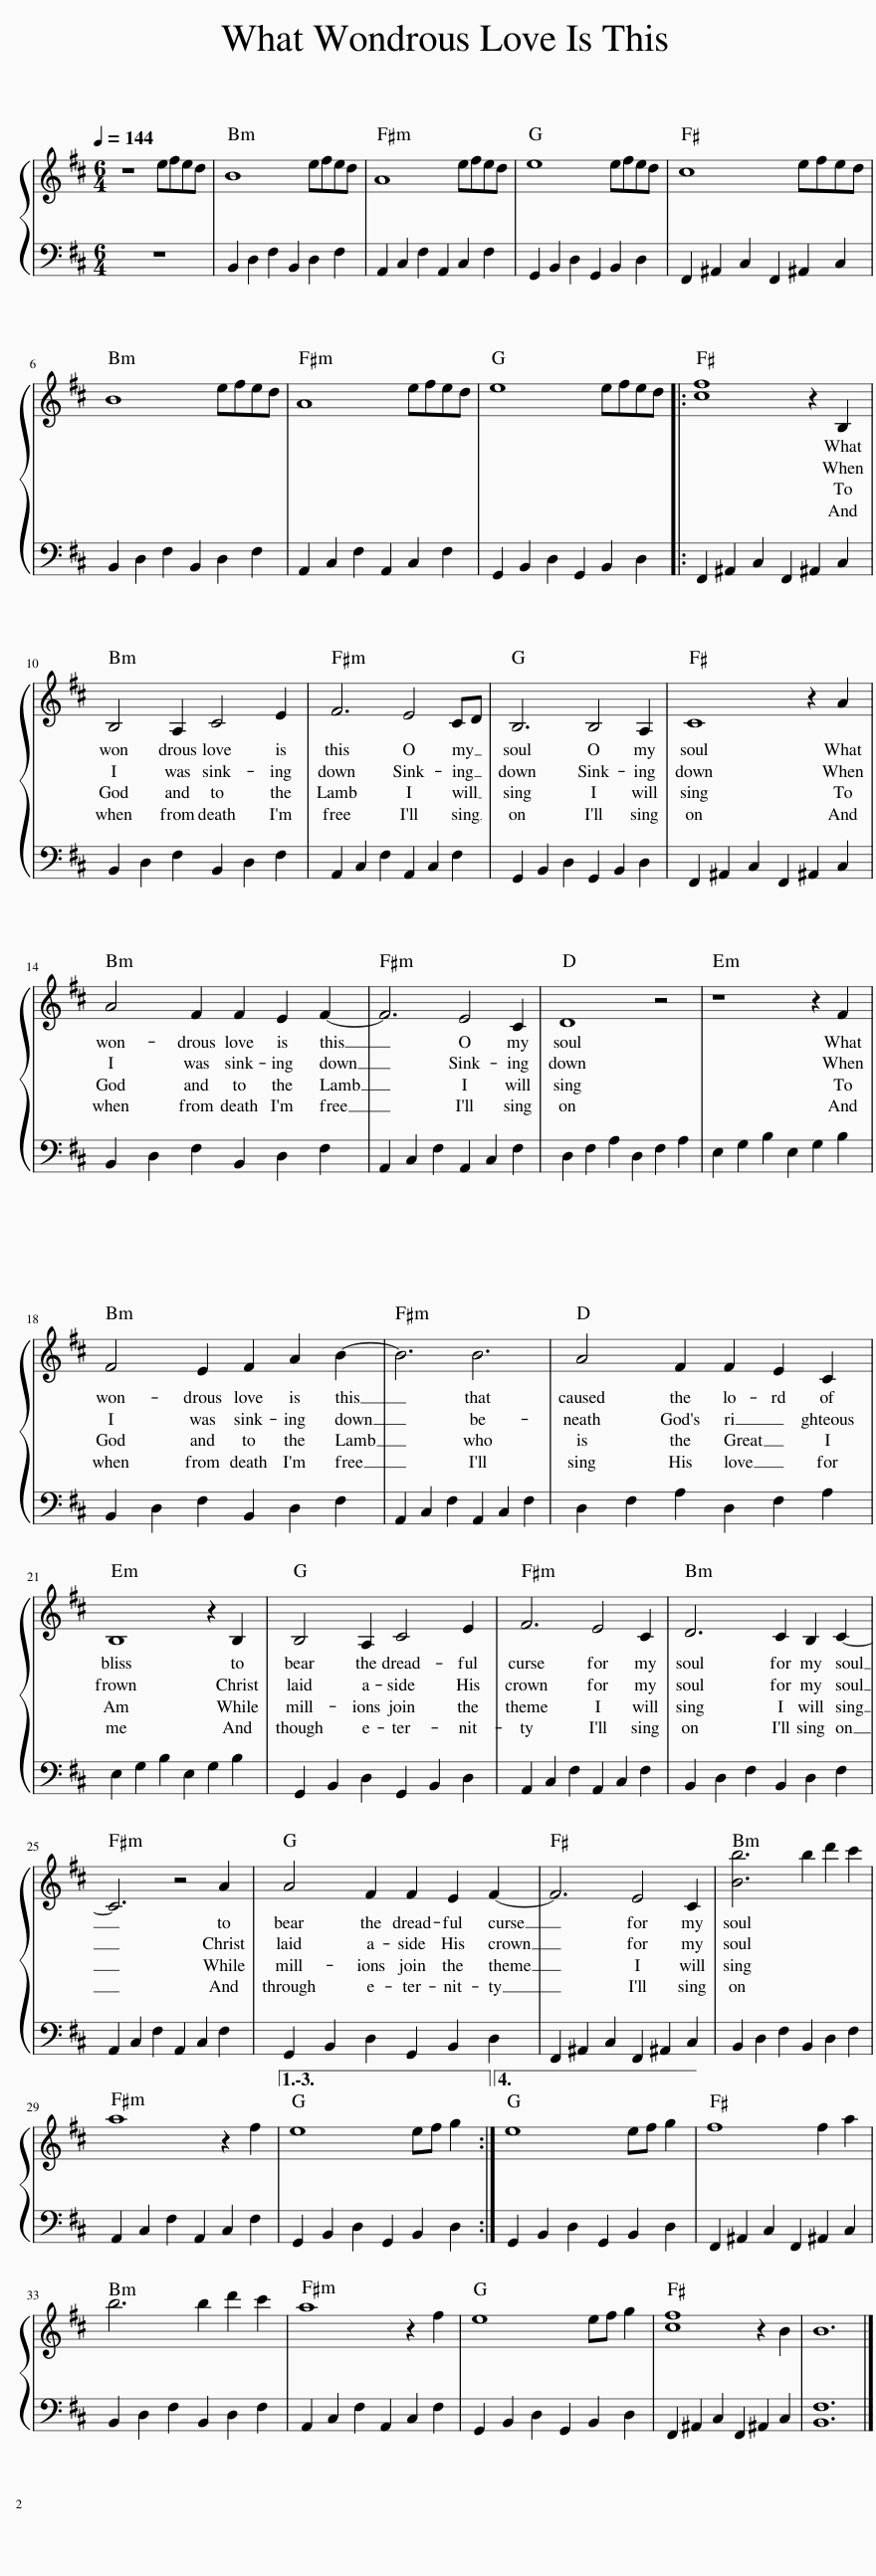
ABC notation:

X:1
%%score { 1 | 2 }
L:1/8
Q:1/4=144
M:6/4
I:linebreak $
K:D
V:1 treble
V:2 bass
V:1
 z8 efed | B8 efed | A8 efed | e8 efed | c8 efed |$ %5
 B8 efed | A8 efed | e8 efed |: [cf]8 z2 B,2 |$ B,4 A,2 C4 E2 | %10
 F6 E4 CD | B,6 B,4 A,2 | C8 z2 A2 |$ A4 F2 F2 E2 F2- | F6 E4 C2 | %15
 D8 z4 | z8 z2 F2 |$ F4 E2 F2 A2 B2- | B6 B6 | A4 F2 F2 E2 C2 |$ %20
 B,8 z2 B,2 | B,4 A,2 C4 E2 | F6 E4 C2 | D6 C2 B,2 C2- |$ C6 z4 A2 | %25
 A4 F2 F2 E2 F2- | F6 E4 C2 | [Bb]6 b2 d'2 c'2 |$ a8 z2 f2 |1,2,3 e8 ef g2 :|4 %30
 e8 ef g2 || f8 f2 a2 |$ b6 b2 d'2 c'2 | a8 z2 f2 | e8 ef g2 | %35
 [cf]8 z2 B2 | B12 |] %37
V:2
 z12 | B,,2 D,2 F,2 B,,2 D,2 F,2 | A,,2 C,2 F,2 A,,2 C,2 F,2 | G,,2 B,,2 D,2 G,,2 B,,2 D,2 | F,,2 ^A,,2 C,2 F,,2 ^A,,2 C,2 |$ %5
 B,,2 D,2 F,2 B,,2 D,2 F,2 | A,,2 C,2 F,2 A,,2 C,2 F,2 | G,,2 B,,2 D,2 G,,2 B,,2 D,2 |: F,,2 ^A,,2 C,2 F,,2 ^A,,2 C,2 |$ B,,2 D,2 F,2 B,,2 D,2 F,2 | %10
 A,,2 C,2 F,2 A,,2 C,2 F,2 | G,,2 B,,2 D,2 G,,2 B,,2 D,2 | F,,2 ^A,,2 C,2 F,,2 ^A,,2 C,2 |$ B,,2 D,2 F,2 B,,2 D,2 F,2 | A,,2 C,2 F,2 A,,2 C,2 F,2 | %15
 D,2 F,2 A,2 D,2 F,2 A,2 | E,2 G,2 B,2 E,2 G,2 B,2 |$ B,,2 D,2 F,2 B,,2 D,2 F,2 | A,,2 C,2 F,2 A,,2 C,2 F,2 | D,2 F,2 A,2 D,2 F,2 A,2 |$ %20
 E,2 G,2 B,2 E,2 G,2 B,2 | G,,2 B,,2 D,2 G,,2 B,,2 D,2 | A,,2 C,2 F,2 A,,2 C,2 F,2 | B,,2 D,2 F,2 B,,2 D,2 F,2 |$ A,,2 C,2 F,2 A,,2 C,2 F,2 | %25
 G,,2 B,,2 D,2 G,,2 B,,2 D,2 | F,,2 ^A,,2 C,2 F,,2 ^A,,2 C,2 | B,,2 D,2 F,2 B,,2 D,2 F,2 |$ A,,2 C,2 F,2 A,,2 C,2 F,2 |1,2,3 G,,2 B,,2 D,2 G,,2 B,,2 D,2 :|4 %30
 G,,2 B,,2 D,2 G,,2 B,,2 D,2 || F,,2 ^A,,2 C,2 F,,2 ^A,,2 C,2 |$ B,,2 D,2 F,2 B,,2 D,2 F,2 | A,,2 C,2 F,2 A,,2 C,2 F,2 | G,,2 B,,2 D,2 G,,2 B,,2 D,2 | %35
 F,,2 ^A,,2 C,2 F,,2 ^A,,2 C,2 | [B,,F,]12 |] %37
